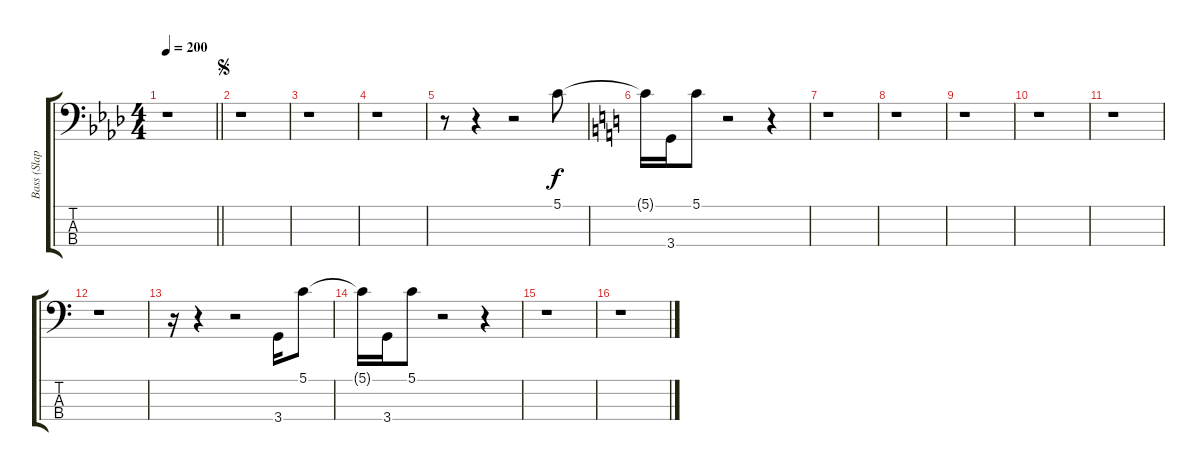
\track ("Bass (Slap/Pop) - T.M. Stevens" "Bass (Slap") {instrument slapbass1}
\staff {score tabs}
\tuning (G2 D2 A1 E1) {hide}
\ts (4 4)
\tempo 200
\clef f4
\barLineRight lightlight
\ks ab
r.1{dy f} |
\jump segno
r.1 |
r.1 |
r.1 |
r.8 r.4 r.2 5.1.8 |
\ks c
5.1{t}.16 3.4.16 5.1.8 r.2 r.4 |
r.1 |
r.1 |
r.1 |
r.1 |
r.1 |
r.1 |
r.16 r.4 r.2 3.4.16 5.1.8 |
5.1{t}.16 3.4.16 5.1.8 r.2 r.4 |
r.1 |
r.1
